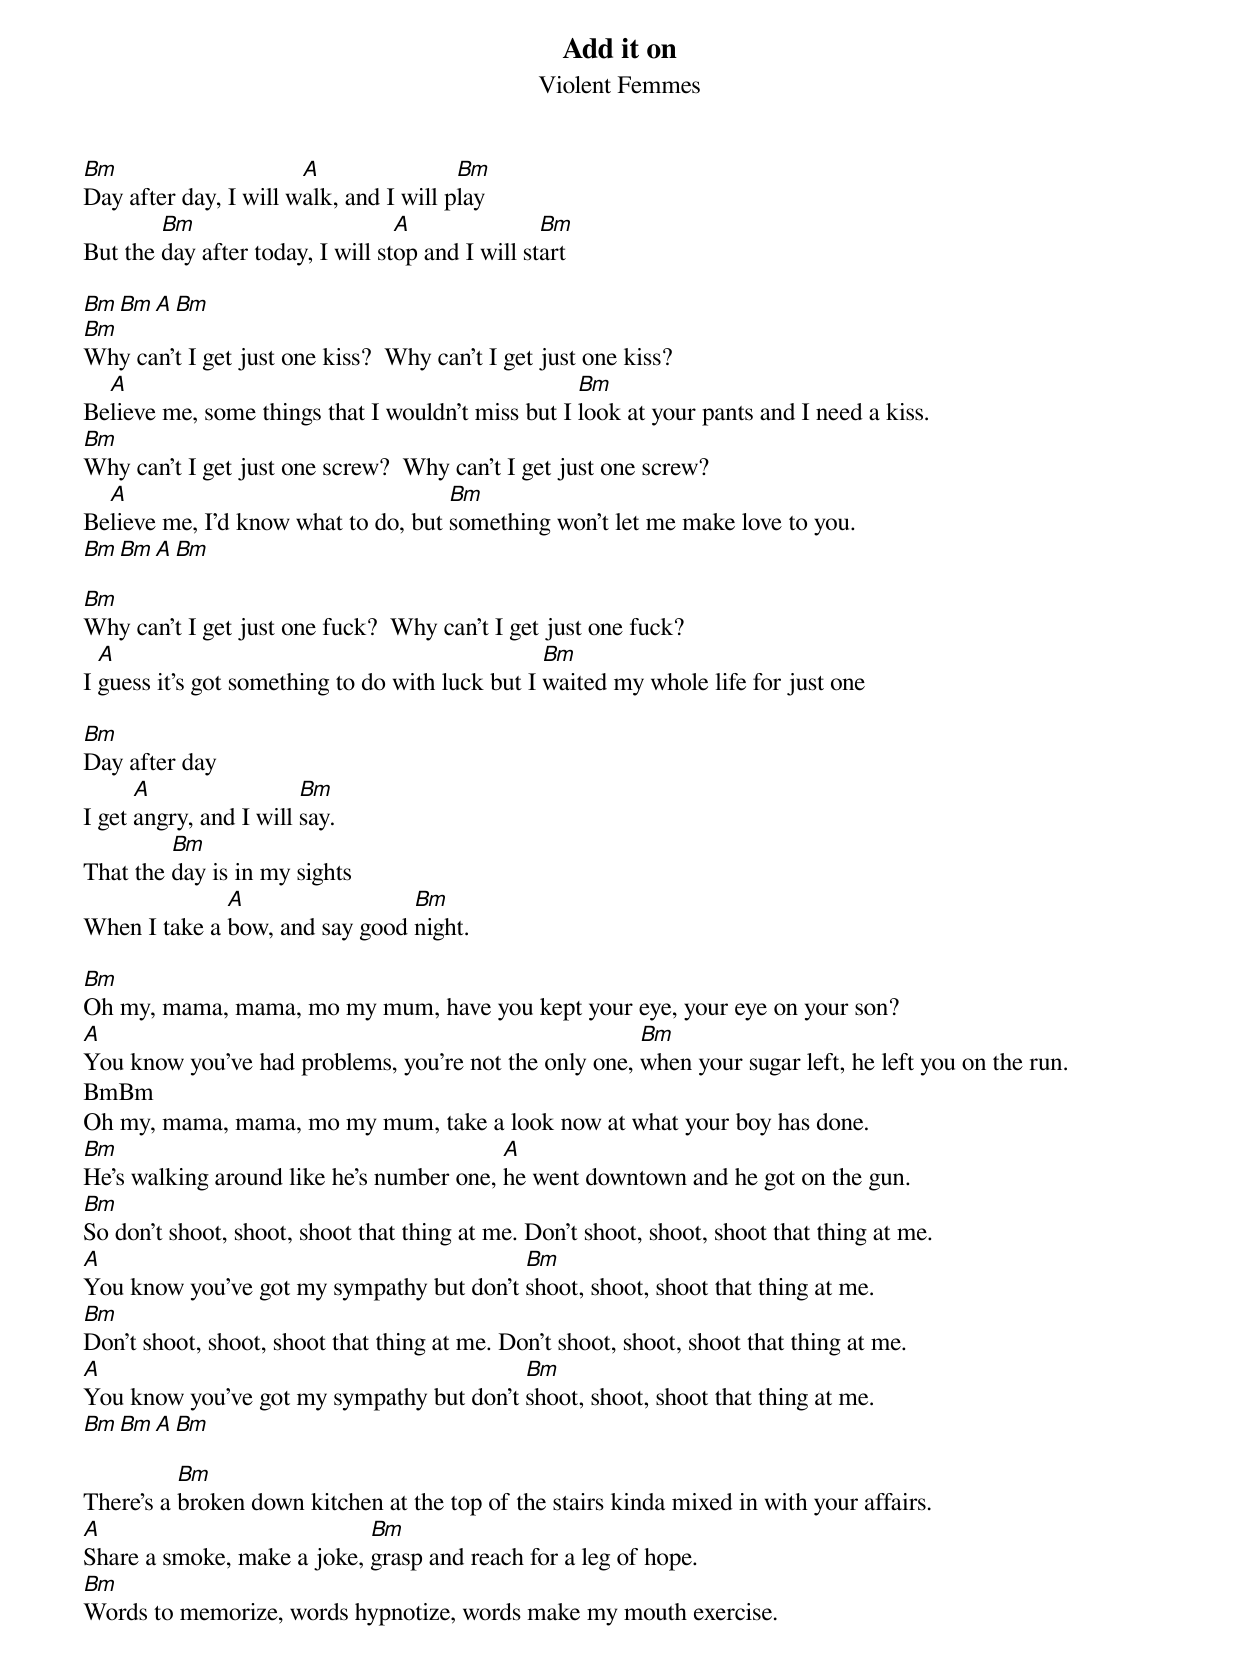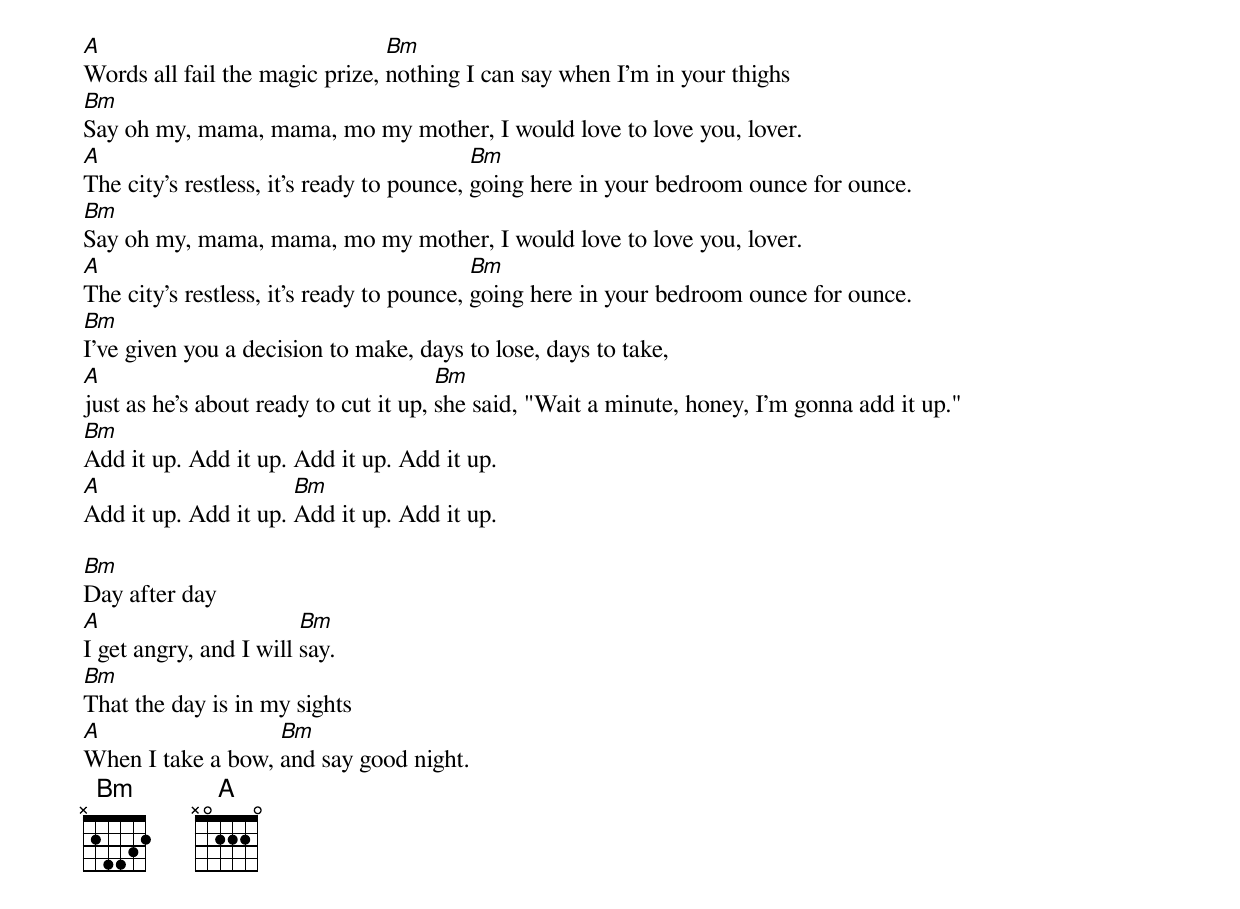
Add it on
Violent Femmes

Bm                     A                Bm
Day after day, I will walk, and I will play
        Bm                        A               Bm
But the day after today, I will stop and I will start

 Bm  Bm  A  Bm
Bm
Why can't I get just one kiss?  Why can't I get just one kiss?
  A                                                Bm
Believe me, some things that I wouldn't miss but I look at your pants and I need a kiss.
Bm
Why can't I get just one screw?  Why can't I get just one screw?
  A                                  Bm
Believe me, I'd know what to do, but something won't let me make love to you.
 Bm  Bm  A  Bm

Bm
Why can't I get just one fuck?  Why can't I get just one fuck?
  A                                              Bm
I guess it's got something to do with luck but I waited my whole life for just one

Bm
Day after day
      A                 Bm
I get angry, and I will say.
         Bm
That the day is in my sights
              A                 Bm
When I take a bow, and say good night.

Bm
Oh my, mama, mama, mo my mum, have you kept your eye, your eye on your son?
A                                                      Bm
You know you've had problems, you're not the only one, when your sugar left, he left you on the run.
BmBm
Oh my, mama, mama, mo my mum, take a look now at what your boy has done.
Bm                                        A
He's walking around like he's number one, he went downtown and he got on the gun.
Bm
So don't shoot, shoot, shoot that thing at me. Don't shoot, shoot, shoot that thing at me.
A                                         Bm
You know you've got my sympathy but don't shoot, shoot, shoot that thing at me.
Bm
Don't shoot, shoot, shoot that thing at me. Don't shoot, shoot, shoot that thing at me.
A                                         Bm
You know you've got my sympathy but don't shoot, shoot, shoot that thing at me.
 Bm  Bm  A  Bm

          Bm
There's a broken down kitchen at the top of the stairs kinda mixed in with your affairs.
A                           Bm
Share a smoke, make a joke, grasp and reach for a leg of hope.
Bm
Words to memorize, words hypnotize, words make my mouth exercise.
A                               Bm
Words all fail the magic prize, nothing I can say when I'm in your thighs
Bm
Say oh my, mama, mama, mo my mother, I would love to love you, lover.
A                                          Bm
The city's restless, it's ready to pounce, going here in your bedroom ounce for ounce.
Bm
Say oh my, mama, mama, mo my mother, I would love to love you, lover.
A                                          Bm
The city's restless, it's ready to pounce, going here in your bedroom ounce for ounce.
Bm
I've given you a decision to make, days to lose, days to take,
A                                      Bm
just as he's about ready to cut it up, she said, "Wait a minute, honey, I'm gonna add it up."
Bm
Add it up. Add it up. Add it up. Add it up.
A                     Bm
Add it up. Add it up. Add it up. Add it up.

Bm
Day after day
A                       Bm
I get angry, and I will say.
Bm
That the day is in my sights
A                  Bm
When I take a bow, and say good night.
